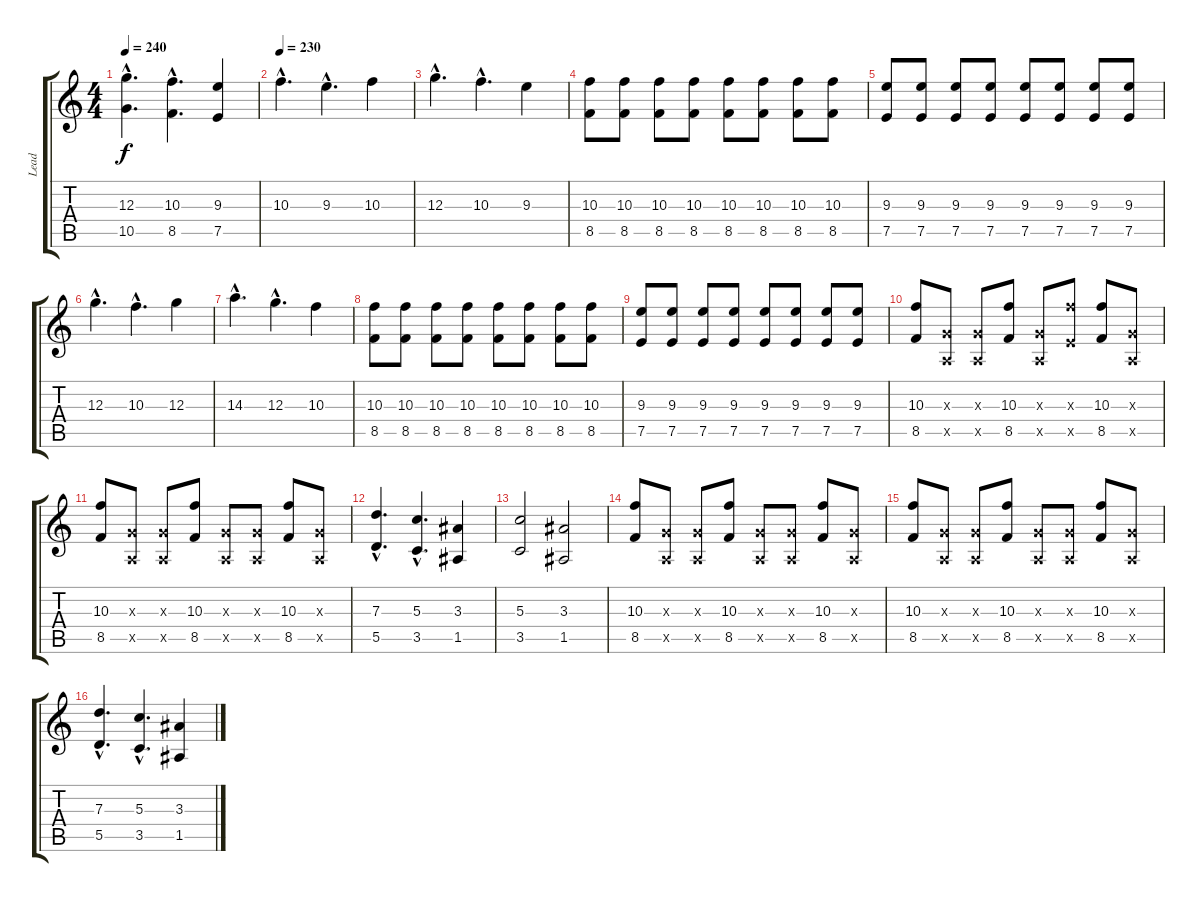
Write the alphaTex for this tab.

\track ("Lead" "Lead") {instrument overdrivenguitar}
\staff {score tabs}
\tuning (E4 B3 G3 D3 A2 E2) {hide}
\ts (4 4)
\tempo 240
\clef g2
\ks c
(12.3{hac} 10.5{hac}).4{d dy f} (10.3{hac} 8.5{hac}).4{d} (9.3 7.5).4 |
\tempo 230
10.3{hac}.4{d} 9.3{hac}.4{d} 10.3.4 |
12.3{hac}.4{d} 10.3{hac}.4{d} 9.3.4 |
(10.3 8.5).8 (10.3 8.5).8 (10.3 8.5).8 (10.3 8.5).8 (10.3 8.5).8 (10.3 8.5).8 (10.3 8.5).8 (10.3 8.5).8 |
(9.3 7.5).8 (9.3 7.5).8 (9.3 7.5).8 (9.3 7.5).8 (9.3 7.5).8 (9.3 7.5).8 (9.3 7.5).8 (9.3 7.5).8 |
12.3{hac}.4{d} 10.3{hac}.4{d} 12.3.4 |
14.3{hac}.4{d} 12.3{hac}.4{d} 10.3.4 |
(10.3 8.5).8 (10.3 8.5).8 (10.3 8.5).8 (10.3 8.5).8 (10.3 8.5).8 (10.3 8.5).8 (10.3 8.5).8 (10.3 8.5).8 |
(9.3 7.5).8 (9.3 7.5).8 (9.3 7.5).8 (9.3 7.5).8 (9.3 7.5).8 (9.3 7.5).8 (9.3 7.5).8 (9.3 7.5).8 |
(10.3 8.5).8 (0.3{x} 0.5{x}).8 (0.3{x} 0.5{x}).8 (10.3 8.5).8 (0.3{x} 0.5{x}).8 (10.3{x} 7.5{x}).8 (10.3 8.5).8 (0.3{x} 0.5{x}).8 |
(10.3 8.5).8 (0.3{x} 0.5{x}).8 (0.3{x} 0.5{x}).8 (10.3 8.5).8 (0.3{x} 0.5{x}).8 (0.3{x} 0.5{x}).8 (10.3 8.5).8 (0.3{x} 0.5{x}).8 |
(7.3{hac} 5.5{hac}).4{d} (5.3{hac} 3.5{hac}).4{d} (3.3 1.5).4 |
(5.3 3.5).2 (3.3 1.5).2 |
(10.3 8.5).8 (0.3{x} 0.5{x}).8 (0.3{x} 0.5{x}).8 (10.3 8.5).8 (0.3{x} 0.5{x}).8 (0.3{x} 0.5{x}).8 (10.3 8.5).8 (0.3{x} 0.5{x}).8 |
(10.3 8.5).8 (0.3{x} 0.5{x}).8 (0.3{x} 0.5{x}).8 (10.3 8.5).8 (0.3{x} 0.5{x}).8 (0.3{x} 0.5{x}).8 (10.3 8.5).8 (0.3{x} 0.5{x}).8 |
(7.3{hac} 5.5{hac}).4{d} (5.3{hac} 3.5{hac}).4{d} (3.3 1.5).4
